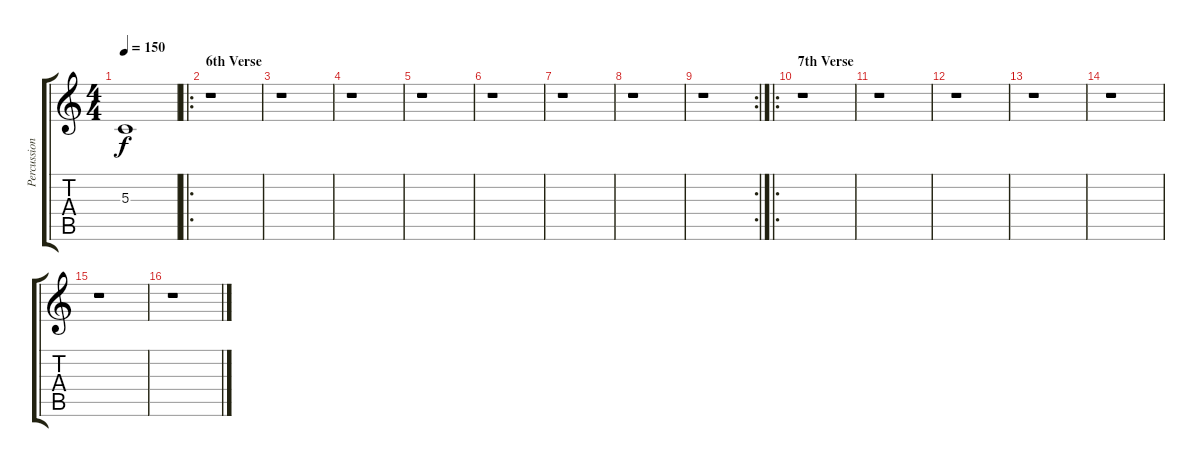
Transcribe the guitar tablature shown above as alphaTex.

\track ("Percussion" "Percussion") {instrument reversecymbal}
\staff {score tabs}
\tuning (E4 B3 G3 D3 A2 E2) {hide}
\ts (4 4)
\tempo 150
\clef g2
\ks c
5.3.1{dy f} |
\ro
\section ("" "6th Verse")
r.1 |
r.1 |
r.1 |
r.1 |
r.1 |
r.1 |
r.1 |
\rc 2
r.1 |
\ro
\section ("" "7th Verse")
r.1 |
r.1 |
r.1 |
r.1 |
r.1 |
r.1 |
r.1
